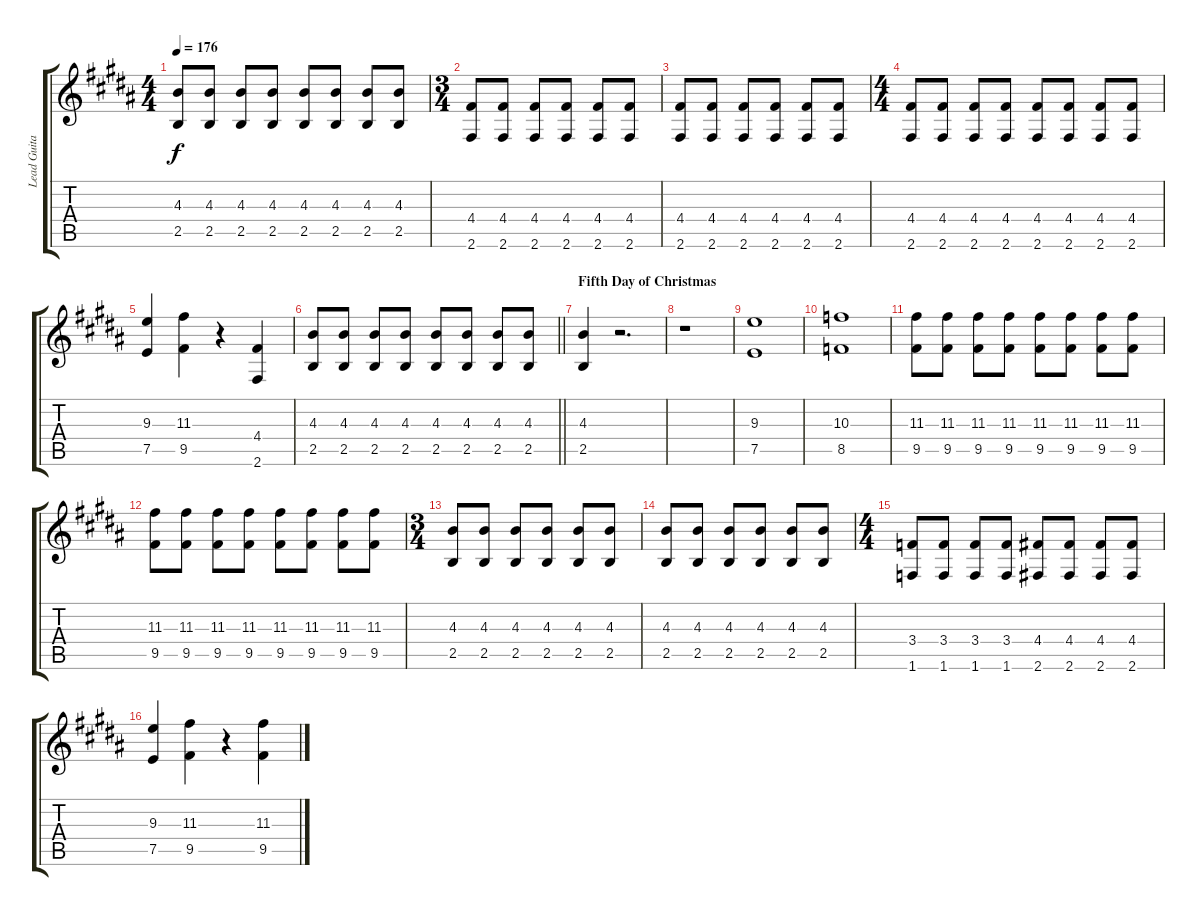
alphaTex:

\track ("Lead Guitar (Hoopes)" "Lead Guita") {instrument distortionguitar}
\staff {score tabs}
\tuning (E4 B3 G3 D3 A2 E2) {hide}
\ts (4 4)
\tempo 176
\clef g2
\ks g#minor
(4.3 2.5).8{dy f} (4.3 2.5).8 (4.3 2.5).8 (4.3 2.5).8 (4.3 2.5).8 (4.3 2.5).8 (4.3 2.5).8 (4.3 2.5).8 |
\ts (3 4)
(4.4 2.6).8 (4.4 2.6).8 (4.4 2.6).8 (4.4 2.6).8 (4.4 2.6).8 (4.4 2.6).8 |
(4.4 2.6).8 (4.4 2.6).8 (4.4 2.6).8 (4.4 2.6).8 (4.4 2.6).8 (4.4 2.6).8 |
\ts (4 4)
\ks b
(4.4 2.6).8 (4.4 2.6).8 (4.4 2.6).8 (4.4 2.6).8 (4.4 2.6).8 (4.4 2.6).8 (4.4 2.6).8 (4.4 2.6).8 |
\ks g#minor
(9.3 7.5).4 (11.3 9.5).4 r.4 (4.4 2.6).4 |
\barLineRight lightlight
(4.3 2.5).8 (4.3 2.5).8 (4.3 2.5).8 (4.3 2.5).8 (4.3 2.5).8 (4.3 2.5).8 (4.3 2.5).8 (4.3 2.5).8 |
\section ("" "Fifth Day of Christmas")
(4.3 2.5).4 r.2{d} |
\ks b
r.1 |
\ks g#minor
(9.3 7.5).1 |
(10.3 8.5).1 |
(11.3 9.5).8 (11.3 9.5).8 (11.3 9.5).8 (11.3 9.5).8 (11.3 9.5).8 (11.3 9.5).8 (11.3 9.5).8 (11.3 9.5).8 |
\ks b
(11.3 9.5).8 (11.3 9.5).8 (11.3 9.5).8 (11.3 9.5).8 (11.3 9.5).8 (11.3 9.5).8 (11.3 9.5).8 (11.3 9.5).8 |
\ts (3 4)
\ks g#minor
(4.3 2.5).8 (4.3 2.5).8 (4.3 2.5).8 (4.3 2.5).8 (4.3 2.5).8 (4.3 2.5).8 |
(4.3 2.5).8 (4.3 2.5).8 (4.3 2.5).8 (4.3 2.5).8 (4.3 2.5).8 (4.3 2.5).8 |
\ts (4 4)
(3.4 1.6).8 (3.4 1.6).8 (3.4 1.6).8 (3.4 1.6).8 (4.4 2.6).8 (4.4 2.6).8 (4.4 2.6).8 (4.4 2.6).8 |
\ks b
(9.3 7.5).4 (11.3 9.5).4 r.4 (11.3 9.5).4
